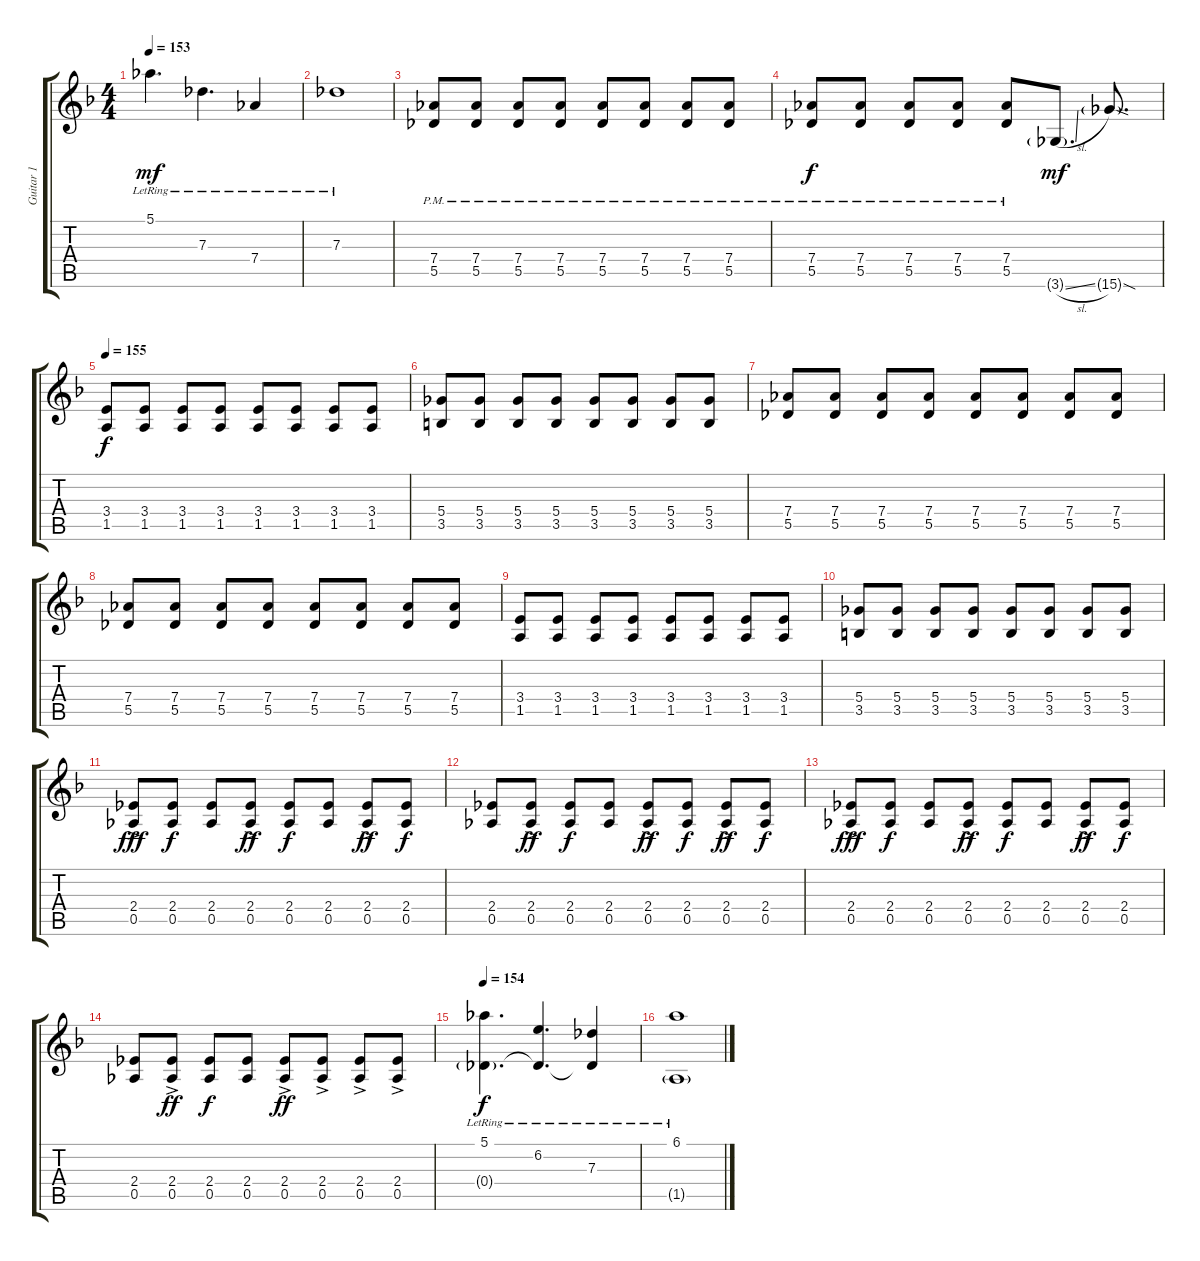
\track ("Guitar 1" "Guitar 1") {instrument distortionguitar}
\staff {score tabs}
\tuning (Eb4 Bb3 Gb3 Db3 Ab2 Eb2) {hide}
\ts (4 4)
\tempo 153
\clef g2
\ks dminor
5.1{lr}.4{d dy mf} 7.3{lr}.4{d} 7.4{lr}.4 |
7.3{lr}.1 |
(7.4{pm} 5.5{pm}).8{volume 2 instrument electricguitarjazz} (7.4{pm} 5.5{pm}).8 (7.4{pm} 5.5{pm}).8 (7.4{pm} 5.5{pm}).8 (7.4{pm} 5.5{pm}).8 (7.4{pm} 5.5{pm}).8 (7.4{pm} 5.5{pm}).8 (7.4{pm} 5.5{pm}).8 |
(7.4{pm} 5.5{pm}).8{dy f} (7.4{pm} 5.5{pm}).8 (7.4{pm} 5.5{pm}).8 (7.4{pm} 5.5{pm}).8 (7.4{pm} 5.5{pm}).8 3.6{sl g}.8{d dy mf volume 12 instrument distortionguitar} 15.6{sod g}.8{d} |
\tempo 155
(3.4 1.5).8{dy f} (3.4 1.5).8 (3.4 1.5).8 (3.4 1.5).8 (3.4 1.5).8 (3.4 1.5).8 (3.4 1.5).8 (3.4 1.5).8 |
(5.4 3.5).8 (5.4 3.5).8 (5.4 3.5).8 (5.4 3.5).8 (5.4 3.5).8 (5.4 3.5).8 (5.4 3.5).8 (5.4 3.5).8 |
(7.4 5.5).8 (7.4 5.5).8 (7.4 5.5).8 (7.4 5.5).8 (7.4 5.5).8 (7.4 5.5).8 (7.4 5.5).8 (7.4 5.5).8 |
(7.4 5.5).8 (7.4 5.5).8 (7.4 5.5).8 (7.4 5.5).8 (7.4 5.5).8 (7.4 5.5).8 (7.4 5.5).8 (7.4 5.5).8 |
(3.4 1.5).8 (3.4 1.5).8 (3.4 1.5).8 (3.4 1.5).8 (3.4 1.5).8 (3.4 1.5).8 (3.4 1.5).8 (3.4 1.5).8 |
(5.4 3.5).8 (5.4 3.5).8 (5.4 3.5).8 (5.4 3.5).8 (5.4 3.5).8 (5.4 3.5).8 (5.4 3.5).8 (5.4 3.5).8 |
(2.4{ac} 0.5{ac}).8{dy fff} (2.4 0.5).8{dy f} (2.4 0.5).8 (2.4{ac} 0.5{ac}).8{dy ff} (2.4 0.5).8{dy f} (2.4 0.5).8 (2.4{ac} 0.5).8{dy ff} (2.4 0.5).8{dy f} |
(2.4 0.5).8 (2.4{ac} 0.5{ac}).8{dy ff} (2.4 0.5).8{dy f} (2.4 0.5).8 (2.4{ac} 0.5{ac}).8{dy ff} (2.4 0.5).8{dy f} (2.4{ac} 0.5{ac}).8{dy ff} (2.4 0.5).8{dy f} |
(2.4{ac} 0.5{ac}).8{dy fff} (2.4 0.5).8{dy f} (2.4 0.5).8 (2.4{ac} 0.5{ac}).8{dy ff} (2.4 0.5).8{dy f} (2.4 0.5).8 (2.4{ac} 0.5).8{dy ff} (2.4 0.5).8{dy f} |
(2.4 0.5).8 (2.4{ac} 0.5{ac}).8{dy ff} (2.4 0.5).8{dy f} (2.4 0.5).8 (2.4{ac} 0.5{ac}).8{dy ff} (2.4{ac} 0.5{ac}).8 (2.4{ac} 0.5{ac}).8 (2.4{ac} 0.5{ac}).8 |
\tempo 154
(5.1{lr} 0.4{g}).4{d dy f volume 16 instrument electricguitarjazz} (6.2{lr} 0.4{t}).4{d} (7.3{lr} 0.4{t}).4 |
(6.1{lr} 1.5{g}).1
